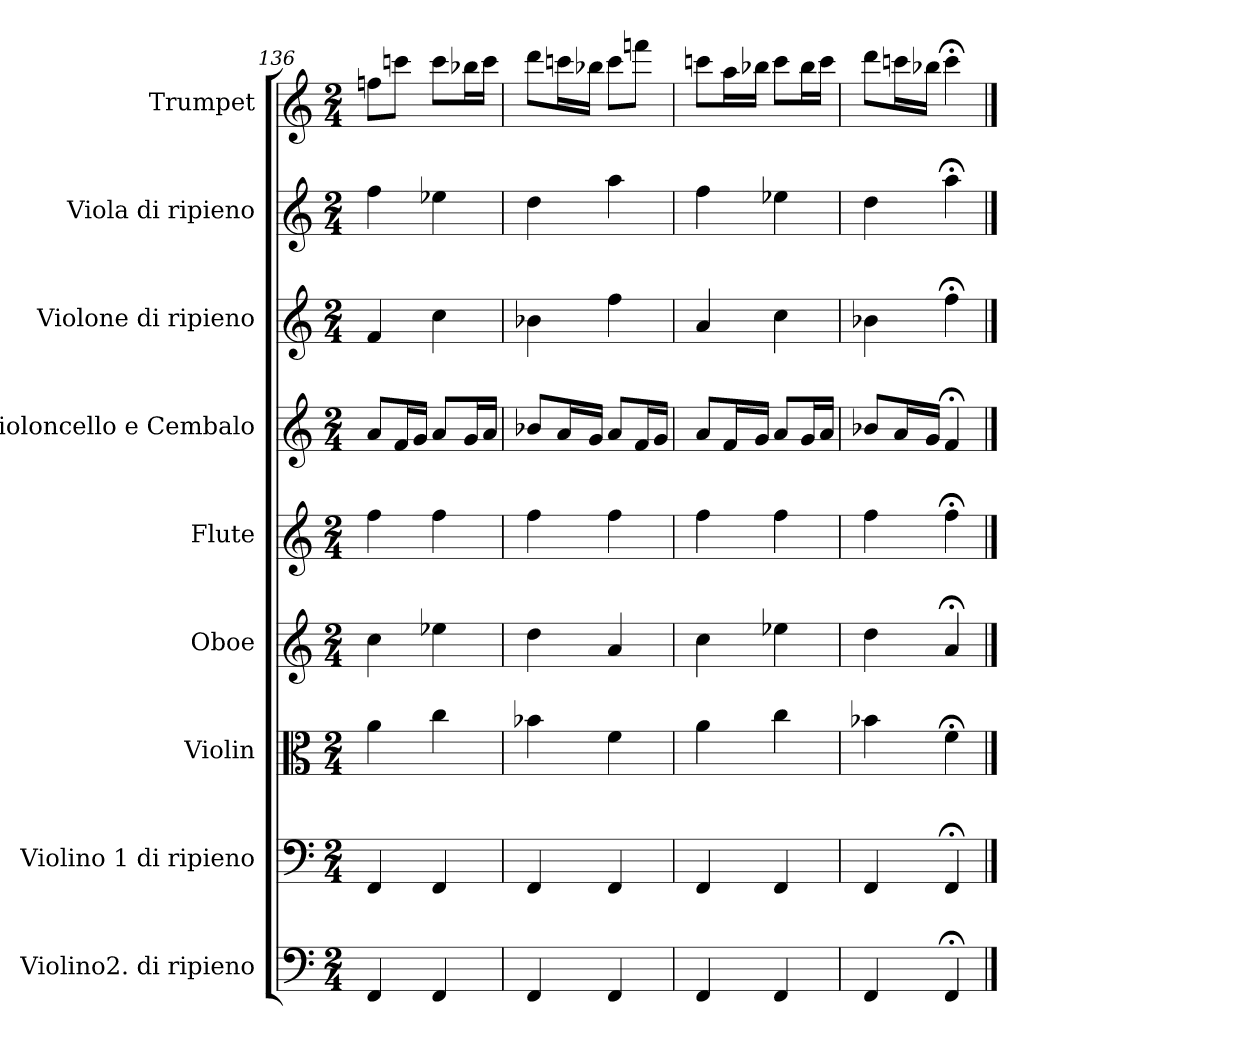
**kern	**kern	**kern	**kern	**kern	**kern	**kern	**kern	**kern
*part9	*part8	*part7	*part6	*part5	*part4	*part3	*part2	*part1
*staff9	*staff8	*staff7	*staff6	*staff5	*staff4	*staff3	*staff2	*staff1
*I"Violino2. di ripieno	*I"Violino 1 di ripieno	*I"Violin	*I"Oboe	*I"Flute	*I"Violoncello e Cembalo	*I"Violone di ripieno	*I"Viola di ripieno	*I"Trumpet
*	*I'Vln	*I'Vln	*I'Ob	*I'Fl	*	*	*I'Vla	*I'Tpt
*clefF4	*clefF4	*clefC3	*clefG2	*clefG2	*clefG2	*clefG2	*clefG2	*clefG2
*	*	*	*	*	*	*	*	*ITrd1c2
*M2/4	*M2/4	*M2/4	*M2/4	*M2/4	*M2/4	*M2/4	*M2/4	*M2/4
=136	=136	=136	=136	=136	=136	=136	=136	=136
4FF/	4FF/	4a\	4cc\	4ff\	8a/L	4f/	4ff\	8ee-\L
.	.	.	.	.	16f/L	.	.	8bb-\J
.	.	.	.	.	16g/JJ	.	.	.
4FF/	4FF/	4cc\	4ee-\	4ff\	8a/L	4cc\	4ee-\	8bb-\L
.	.	.	.	.	16g/L	.	.	16aa-\L
.	.	.	.	.	16a/JJ	.	.	16bb-\JJ
=137	=137	=137	=137	=137	=137	=137	=137	=137
4FF/	4FF/	4b-\	4dd\	4ff\	8b-/L	4b-\	4dd\	8ccc\L
.	.	.	.	.	16a/L	.	.	16bb-\L
.	.	.	.	.	16g/JJ	.	.	16aa-\JJ
4FF/	4FF/	4f\	4a/	4ff\	8a/L	4ff\	4aa\	8bb-\L
.	.	.	.	.	16f/L	.	.	8eee-\J
.	.	.	.	.	16g/JJ	.	.	.
=138	=138	=138	=138	=138	=138	=138	=138	=138
4FF/	4FF/	4a\	4cc\	4ff\	8a/L	4a/	4ff\	8bb-\L
.	.	.	.	.	16f/L	.	.	16gg\L
.	.	.	.	.	16g/JJ	.	.	16aa-\JJ
4FF/	4FF/	4cc\	4ee-\	4ff\	8a/L	4cc\	4ee-\	8bb-\L
.	.	.	.	.	16g/L	.	.	16aa-\L
.	.	.	.	.	16a/JJ	.	.	16bb-\JJ
=139	=139	=139	=139	=139	=139	=139	=139	=139
4FF/	4FF/	4b-\	4dd\	4ff\	8b-/L	4b-\	4dd\	8ccc\L
.	.	.	.	.	16a/L	.	.	16bb-\L
.	.	.	.	.	16g/JJ	.	.	16aa-\JJ
4FF;/	4FF;/	4f;<\	4a;/	4ff;<\	4f;/	4ff;<\	4aa;<\	4bb-;<\
==	==	==	==	==	==	==	==	==
*-	*-	*-	*-	*-	*-	*-	*-	*-
